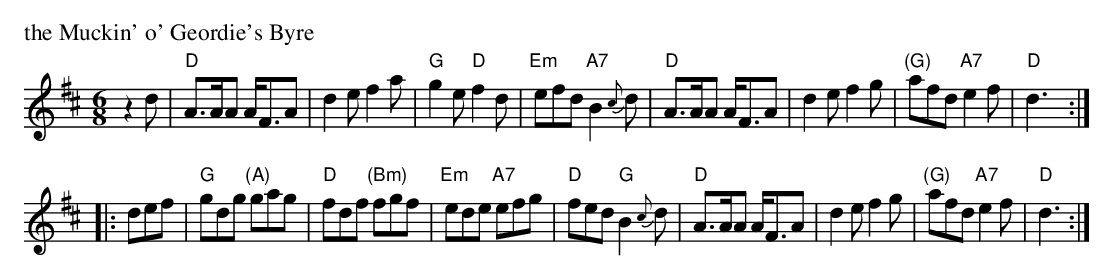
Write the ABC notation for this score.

X:1
P: the Muckin' o' Geordie's Byre
M: 6/8
L: 1/8
K: D
   z2d  \
| "D"A>AA A<FA | d2e f2a | "G"g2e "D"f2d | "Em"efd "A7"B2{c}d \
| "D"A>AA A<FA | d2e f2g | "(G)"afd "A7"e2f | "D"d3 :|
|: def \
| "G"gdg "(A)"gag | "D"fdf "(Bm)"fgf | "Em"ede "A7"efg | "D"fed "G"B2{c}d \
| "D"A>AA A<FA | d2e f2g | "(G)"afd "A7"e2f | "D"d3 :|
